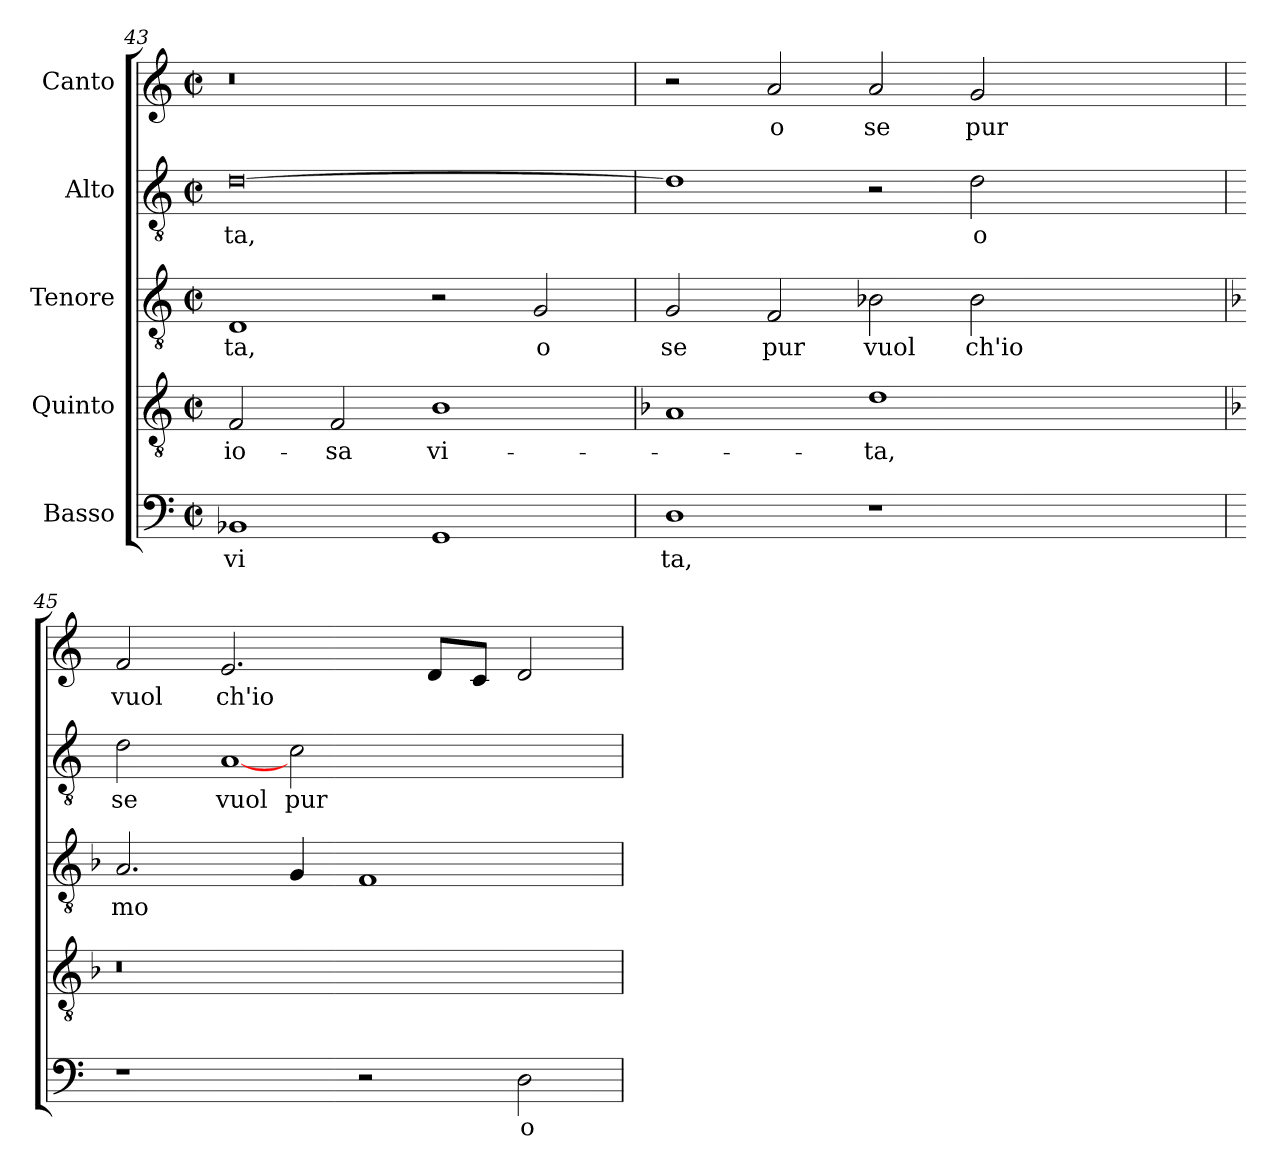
**kern	**text	**kern	**text	**kern	**text	**kern	**text	**kern	**text
*part5	*part5	*part4	*part4	*part3	*part3	*part2	*part2	*part1	*part1
*staff5	*staff5	*staff4	*staff4	*staff3	*staff3	*staff2	*staff2	*staff1	*staff1
*I"Basso	*	*I"Quinto	*	*I"Tenore	*	*I"Alto	*	*I"Canto	*
*clefF4	*	*clefGv2	*	*clefGv2	*	*clefGv2	*	*clefG2	*
*	*	*k[]	*	*	*	*	*	*k[]	*
*	*	*C:	*	*	*	*	*	*C:	*
*M2/2	*	*M2/2	*	*M2/2	*	*M2/2	*	*M2/2	*
*met(c|)	*	*met(c|)	*	*met(c|)	*	*met(c|)	*	*met(c|)	*
=43	=43	=43	=43	=43	=43	=43	=43	=43	=43
!	!LO:LY:b:cj	!	!LO:LY:b:cj	!	!LO:LY:b:cj	!	!LO:LY:b:cj	!	!
1BB-X	vi	2F/	-io-	1D	ta,	[>0d	ta,	0r	.
!	!	!	!LO:LY:b:cj	!	!	!	!	!	!
.	.	2F/	-sa	.	.	.	.	.	.
!	!	!	!LO:LY:b:cj	!	!	!	!	!	!
1GG	.	1B	vi-	2r	.	.	.	.	.
!	!	!	!	!	!LO:LY:b:cj	!	!	!	!
.	.	.	.	2G/	o	.	.	.	.
=44	=44	=44	=44	=44	=44	=44	=44	=44	=44
*	*	*k[b-]	*	*	*	*	*	*	*
*	*	*F:	*	*	*	*	*	*	*
!	!LO:LY:b:cj	!	!	!	!LO:LY:b:cj	!	!	!	!
1D	ta,	1A	.	2G/	se	1d]	.	2r	.
!	!	!	!	!	!LO:LY:b:cj	!	!	!	!LO:LY:b:cj
.	.	.	.	2F/	pur	.	.	2a/	o
!LO:N:vis=1	!	!	!LO:LY:b:cj	!	!LO:LY:b:cj	!	!	!	!LO:LY:b:cj
0r	.	1d	-ta,	2B-\	vuol	2r	.	2a/	se
!	!	!	!	!	!LO:LY:b:cj	!	!LO:LY:b:cj	!	!LO:LY:b:cj
.	.	.	.	2B-\	ch'io	2d\	o	2g/	pur
.	.	1ryy	.	1ryy	.	1ryy	.	1ryy	.
=45	=45	=45	=45	=45	=45	=45	=45	=45	=45
*	*	*	*	*k[b-]	*	*	*	*	*
*	*	*	*	*F:	*	*	*	*	*
!	!	!	!	!	!LO:LY:b	!	!LO:LY:b:cj	!	!LO:LY:b:cj
1r	.	0r	.	2.A/	mo	2d\	se	2f/	vuol
!	!	!	!	!	!	!LO:N:vis=1	!LO:LY:b	!	!LO:LY:b
.	.	.	.	.	.	[<4A	vuol	2.e/	ch'io
!	!	!	!	!	!	!	!LO:LY:b:cj	!	!
.	.	.	.	4G/	.	2c\	pur	.	.
2r	.	.	.	1F	.	.	.	.	.
.	.	.	.	.	.	2.ryy	.	8d/L	.
.	.	.	.	.	.	.	.	8c/J	.
!	!LO:LY:b:cj	!	!	!	!	!	!	!	!
2D\	o	.	.	.	.	.	.	2d/	.
=	=	=	=	=	=	=	=	=	=
*-	*-	*-	*-	*-	*-	*-	*-	*-	*-
